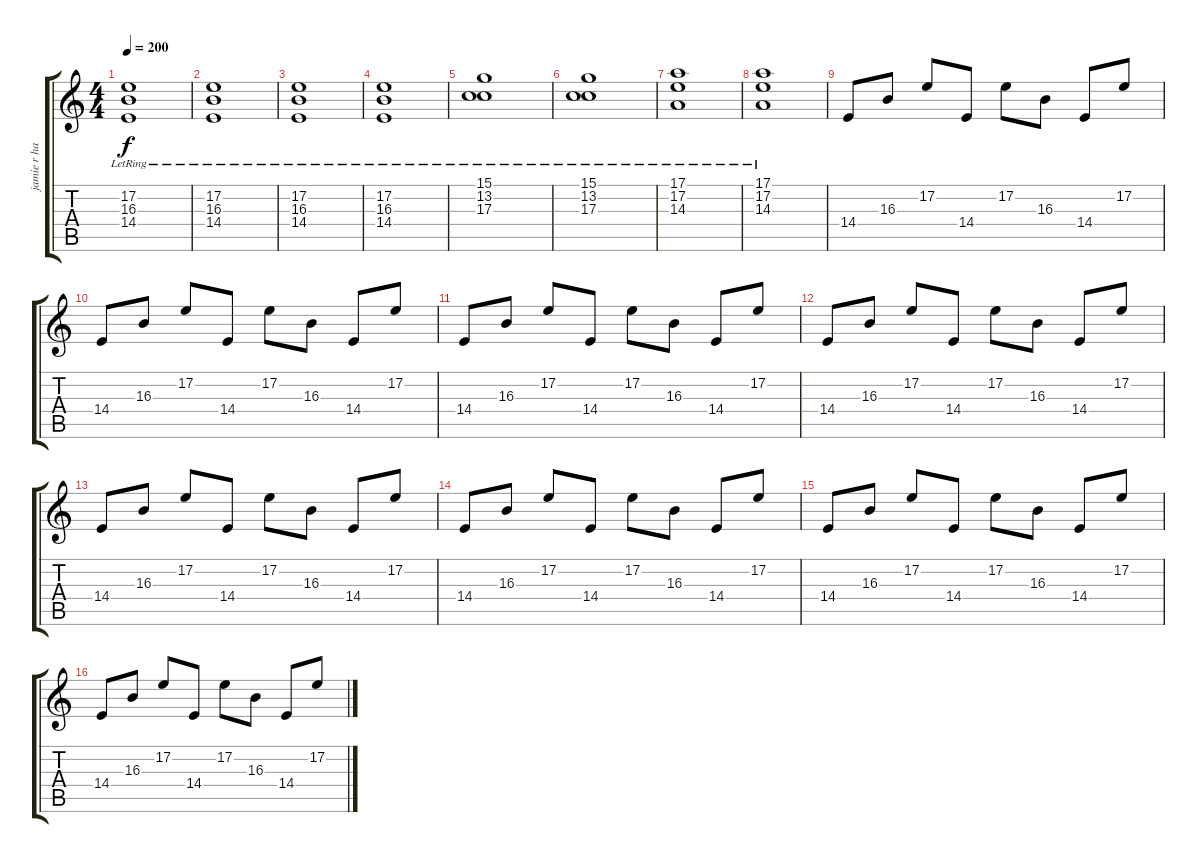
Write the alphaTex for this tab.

\track ("jamie r hand" "jamie r ha") {instrument acousticgrandpiano}
\staff {score tabs}
\tuning (E4 B3 G3 D3 A2 E2) {hide}
\ts (4 4)
\tempo 200
\clef g2
\ks c
(17.2{lr} 16.3{lr} 14.4{lr}).1{dy f} |
(17.2{lr} 16.3{lr} 14.4{lr}).1 |
(17.2{lr} 16.3{lr} 14.4{lr}).1 |
(17.2{lr} 16.3{lr} 14.4{lr}).1 |
(15.1{lr} 13.2{lr} 17.3{lr}).1 |
(15.1{lr} 13.2{lr} 17.3{lr}).1 |
(17.1{lr} 17.2{lr} 14.3{lr}).1 |
(17.1{lr} 17.2{lr} 14.3{lr}).1 |
14.4.8 16.3.8 17.2.8 14.4.8 17.2.8 16.3.8 14.4.8 17.2.8 |
14.4.8 16.3.8 17.2.8 14.4.8 17.2.8 16.3.8 14.4.8 17.2.8 |
14.4.8 16.3.8 17.2.8 14.4.8 17.2.8 16.3.8 14.4.8 17.2.8 |
14.4.8 16.3.8 17.2.8 14.4.8 17.2.8 16.3.8 14.4.8 17.2.8 |
14.4.8 16.3.8 17.2.8 14.4.8 17.2.8 16.3.8 14.4.8 17.2.8 |
14.4.8 16.3.8 17.2.8 14.4.8 17.2.8 16.3.8 14.4.8 17.2.8 |
14.4.8 16.3.8 17.2.8 14.4.8 17.2.8 16.3.8 14.4.8 17.2.8 |
14.4.8 16.3.8 17.2.8 14.4.8 17.2.8 16.3.8 14.4.8 17.2.8
